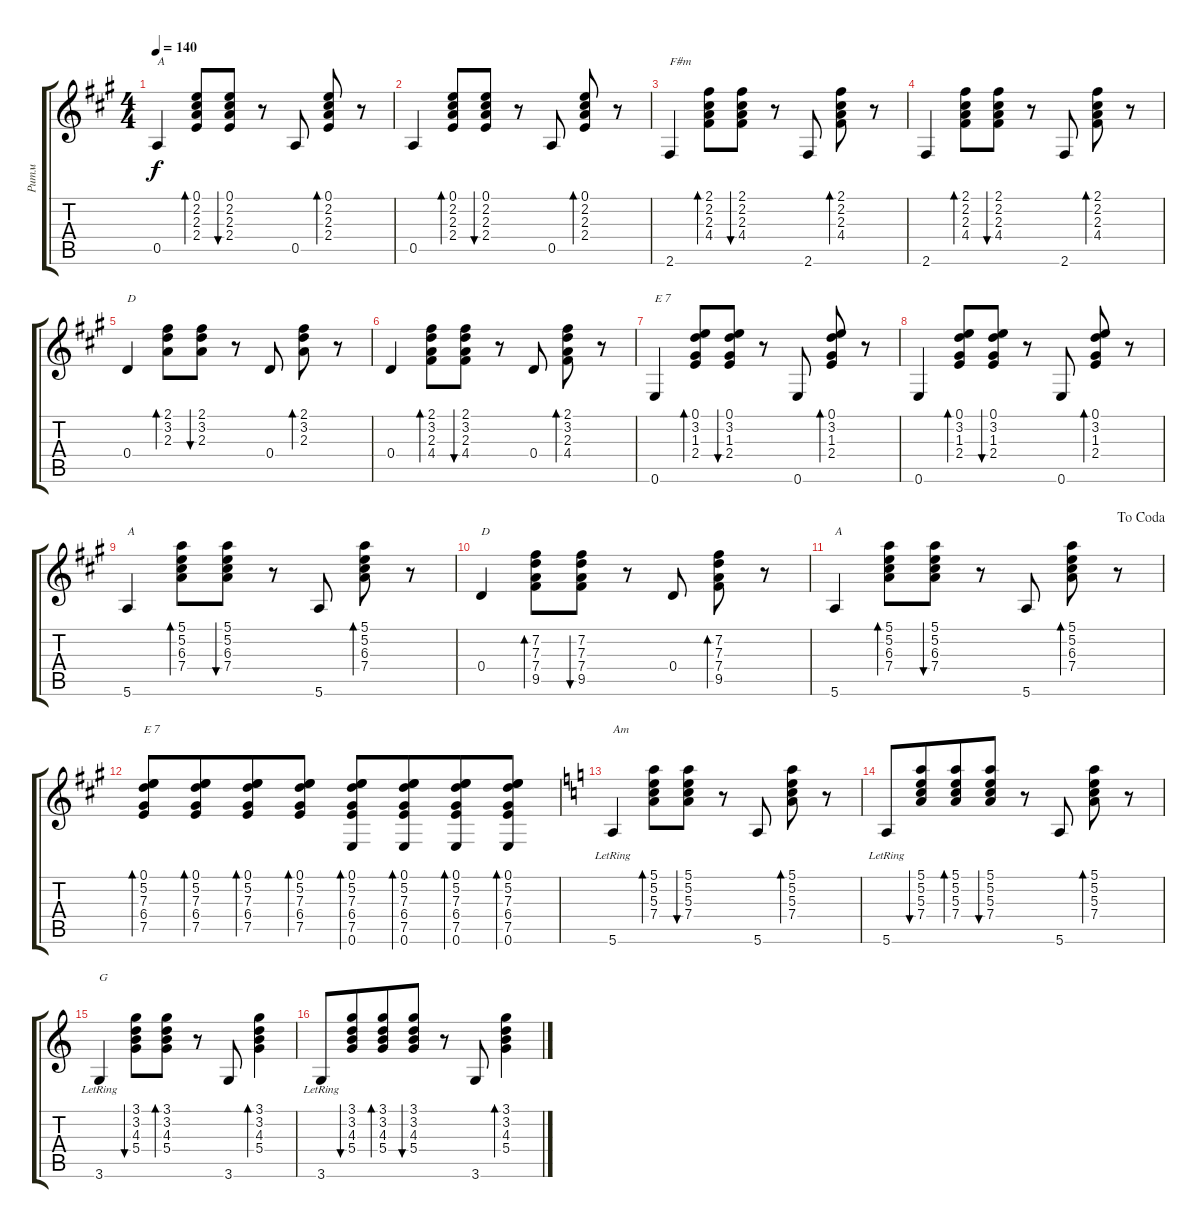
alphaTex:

\track ("Ритм" "Ритм") {instrument electricguitarjazz}
\staff {score tabs}
\tuning (E4 B3 G3 D3 A2 E2) {hide}
\ts (4 4)
\tempo 140
\clef g2
\ks a
0.5.4{txt "A" dy f} (0.1 2.2 2.3 2.4).8{bd 60} (0.1 2.2 2.3 2.4).8{bu 60} r.8 0.5.8 (0.1 2.2 2.3 2.4).8{bd 60} r.8 |
0.5.4 (0.1 2.2 2.3 2.4).8{bd 60} (0.1 2.2 2.3 2.4).8{bu 60} r.8 0.5.8 (0.1 2.2 2.3 2.4).8{bd 60} r.8 |
2.6.4{txt "F#m"} (2.1 2.2 2.3 4.4).8{bd 60} (2.1 2.2 2.3 4.4).8{bu 60} r.8 2.6.8 (2.1 2.2 2.3 4.4).8{bd 60} r.8 |
2.6.4 (2.1 2.2 2.3 4.4).8{bd 60} (2.1 2.2 2.3 4.4).8{bu 60} r.8 2.6.8 (2.1 2.2 2.3 4.4).8{bd 60} r.8 |
0.4.4{txt "D"} (2.1 3.2 2.3).8{bd 60} (2.1 3.2 2.3).8{bu 60} r.8 0.4.8 (2.1 3.2 2.3).8{bd 60} r.8 |
0.4.4 (2.1 3.2 2.3 4.4).8{bd 60} (2.1 3.2 2.3 4.4).8{bu 60} r.8 0.4.8 (2.1 3.2 2.3 4.4).8{bd 60} r.8 |
0.6.4{txt "E 7"} (0.1 3.2 1.3 2.4).8{bd 60} (0.1 3.2 1.3 2.4).8{bu 60} r.8 0.6.8 (0.1 3.2 1.3 2.4).8{bd 60} r.8 |
0.6.4 (0.1 3.2 1.3 2.4).8{bd 60} (0.1 3.2 1.3 2.4).8{bu 60} r.8 0.6.8 (0.1 3.2 1.3 2.4).8{bd 60} r.8 |
5.6.4{txt "A"} (5.1 5.2 6.3 7.4).8{bd 60} (5.1 5.2 6.3 7.4).8{bu 60} r.8 5.6.8 (5.1 5.2 6.3 7.4).8{bd 60} r.8 |
0.4.4{txt "D"} (7.2 7.3 7.4 9.5).8{bd 60} (7.2 7.3 7.4 9.5).8{bu 60} r.8 0.4.8 (7.2 7.3 7.4 9.5).8{bd 60} r.8 |
\jump dacoda
5.6.4{txt "A"} (5.1 5.2 6.3 7.4).8{bd 60} (5.1 5.2 6.3 7.4).8{bu 60} r.8 5.6.8 (5.1 5.2 6.3 7.4).8{bd 60} r.8 |
(0.1 5.2 7.3 6.4 7.5).8{bd 60 txt "E 7"} (0.1 5.2 7.3 6.4 7.5).8{bd 60 beam merge} (0.1 5.2 7.3 6.4 7.5).8{bd 60} (0.1 5.2 7.3 6.4 7.5).8{bd 60} (0.1 5.2 7.3 6.4 7.5 0.6).8{bd 60} (0.1 5.2 7.3 6.4 7.5 0.6).8{bd 60 beam merge} (0.1 5.2 7.3 6.4 7.5 0.6).8{bd 60} (0.1 5.2 7.3 6.4 7.5 0.6).8{bd 60} |
\ks aminor
5.6{lr}.4{txt "Am"} (5.1 5.2 5.3 7.4).8{bd 60} (5.1 5.2 5.3 7.4).8{bu 60} r.8 5.6.8 (5.1 5.2 5.3 7.4).8{bd 60} r.8 |
5.6{lr}.8 (5.1 5.2 5.3 7.4).8{bu 60 beam merge} (5.1 5.2 5.3 7.4).8{bd 60} (5.1 5.2 5.3 7.4).8{bu 60} r.8 5.6.8 (5.1 5.2 5.3 7.4).8{bd 60} r.8 |
3.6{lr}.4{txt "G"} (3.1 3.2 4.3 5.4).8{bu 60 beam merge} (3.1 3.2 4.3 5.4).8{bd 60} r.8 3.6.8 (3.1 3.2 4.3 5.4).4{bd 60} |
3.6{lr}.8 (3.1 3.2 4.3 5.4).8{bu 60 beam merge} (3.1 3.2 4.3 5.4).8{bd 60} (3.1 3.2 4.3 5.4).8{bu 60} r.8 3.6.8 (3.1 3.2 4.3 5.4).4{bd 60}
